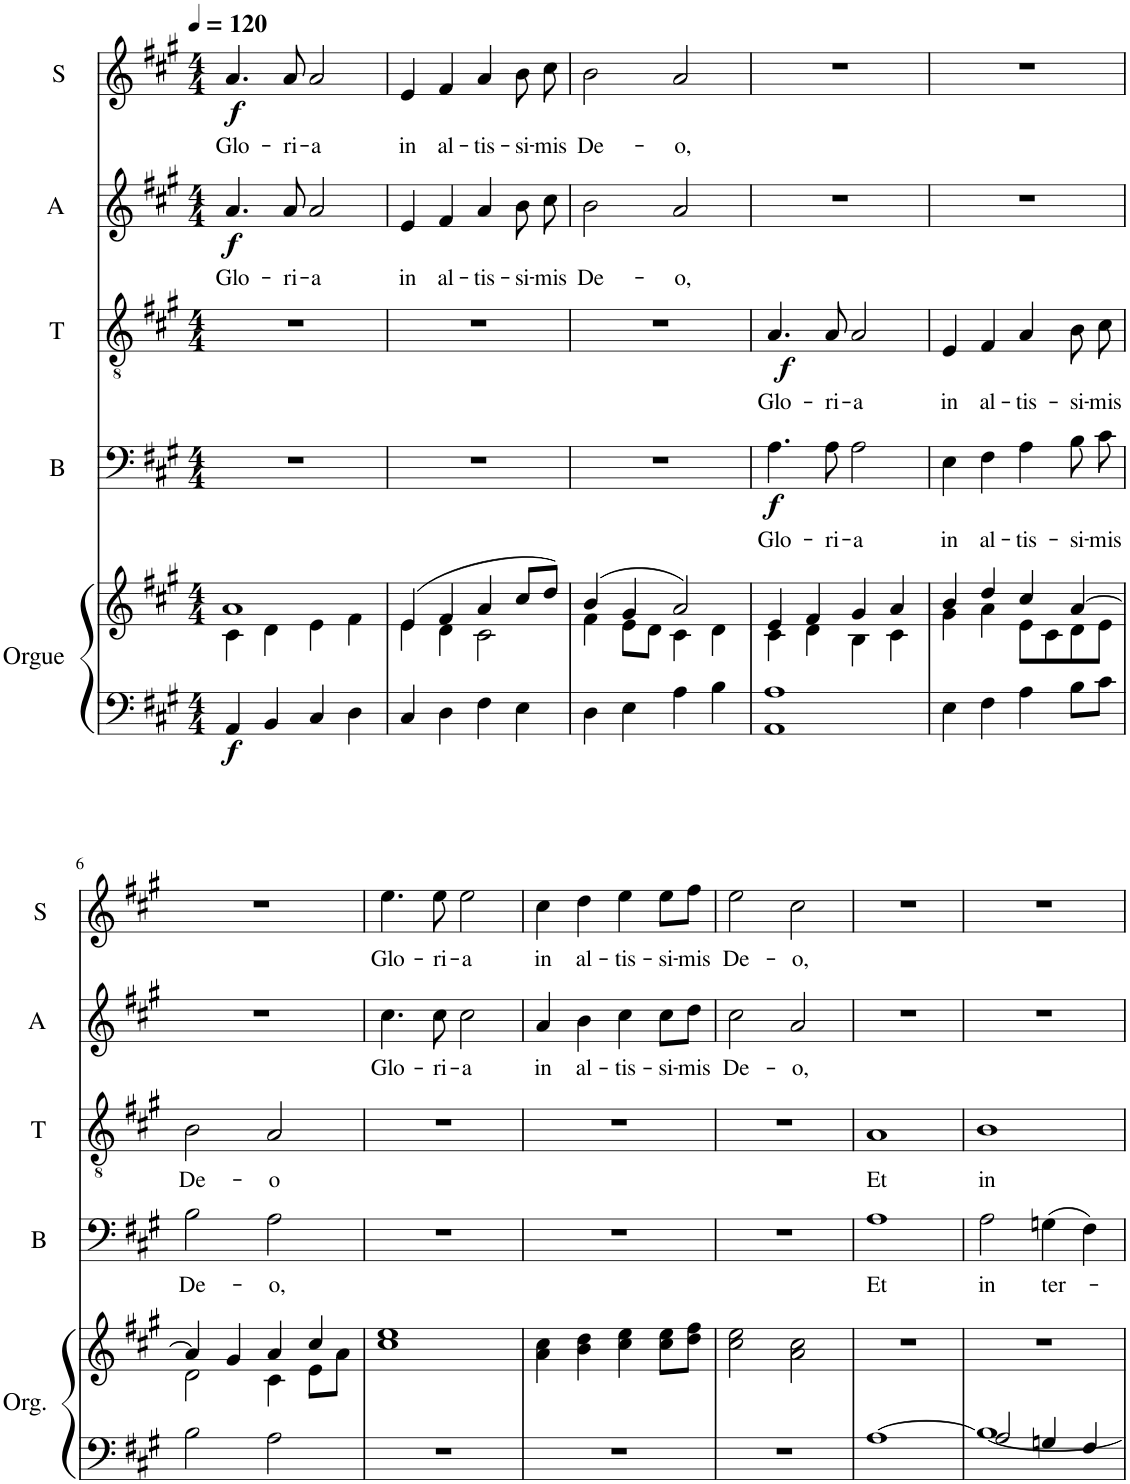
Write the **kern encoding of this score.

**kern	**kern	**dynam	**kern	**text	**dynam	**kern	**text	**dynam	**kern	**text	**dynam	**kern	**text	**dynam
*part5	*part5	*part5	*part4	*part4	*part4	*part3	*part3	*part3	*part2	*part2	*part2	*part1	*part1	*part1
*staff6	*staff5	*staff5/6	*staff4	*staff4	*staff4	*staff3	*staff3	*staff3	*staff2	*staff2	*staff2	*staff1	*staff1	*staff1
*I"Orgue	*	*	*I"B	*	*	*I"T	*	*	*I"A	*	*	*I"S	*	*
*I'Org.	*	*	*I'B	*	*	*I'T	*	*	*I'A	*	*	*I'S	*	*
*clefF4	*clefG2	*	*clefF4	*	*	*clefGv2	*	*	*clefG2	*	*	*clefG2	*	*
*k[f#c#g#]	*k[f#c#g#]	*	*k[f#c#g#]	*	*	*k[f#c#g#]	*	*	*k[f#c#g#]	*	*	*k[f#c#g#]	*	*
*M4/4	*M4/4	*	*M4/4	*	*	*M4/4	*	*	*M4/4	*	*	*M4/4	*	*
*MM120	*MM120	*	*MM120	*	*	*MM120	*	*	*MM120	*	*	*MM120	*	*
=1	=1	=1	=1	=1	=1	=1	=1	=1	=1	=1	=1	=1	=1	=1
*	*^	*	*	*	*	*	*	*	*	*	*	*	*	*
!	!	!	!LO:DY:b=2	!	!	!	!	!	!	!	!LO:LY:b	!LO:DY:b	!	!LO:LY:b	!LO:DY:b
4AA/	1a	4c#\	f	1r	.	.	1r	.	.	4.a/	Glo-	f	4.a/	Glo-	f
4BB/	.	4d\	.	.	.	.	.	.	.	.	.	.	.	.	.
!	!	!	!	!	!	!	!	!	!	!	!LO:LY:b	!	!	!LO:LY:b	!
.	.	.	.	.	.	.	.	.	.	8a/	-ri-	.	8a/	-ri-	.
!	!	!	!	!	!	!	!	!	!	!	!LO:LY:b	!	!	!LO:LY:b	!
4C#/	.	4e\	.	.	.	.	.	.	.	2a/	-a	.	2a/	-a	.
4D\	.	4f#\	.	.	.	.	.	.	.	.	.	.	.	.	.
=2	=2	=2	=2	=2	=2	=2	=2	=2	=2	=2	=2	=2	=2	=2	=2
!	!	!	!	!	!	!	!	!	!	!	!LO:LY:b	!	!	!LO:LY:b	!
4C#/	(4e/	4e\	.	1r	.	.	1r	.	.	4e/	in	.	4e/	in	.
!	!	!	!	!	!	!	!	!	!	!	!LO:LY:b	!	!	!LO:LY:b	!
4D\	4f#/	4d\	.	.	.	.	.	.	.	4f#/	al-	.	4f#/	al-	.
!	!	!	!	!	!	!	!	!	!	!	!LO:LY:b	!	!	!LO:LY:b	!
4F#\	4a/	2c#\	.	.	.	.	.	.	.	4a/	-tis-	.	4a/	-tis-	.
!	!	!	!	!	!	!	!	!	!	!	!LO:LY:b	!	!	!LO:LY:b	!
4E\	8cc#/L	.	.	.	.	.	.	.	.	8b\	-si-	.	8b\	-si-	.
!	!	!	!	!	!	!	!	!	!	!	!LO:LY:b	!	!	!LO:LY:b	!
.	8dd/J)	.	.	.	.	.	.	.	.	8cc#\	-mis	.	8cc#\	-mis	.
=3	=3	=3	=3	=3	=3	=3	=3	=3	=3	=3	=3	=3	=3	=3	=3
!	!	!	!	!	!	!	!	!	!	!	!LO:LY:b	!	!	!LO:LY:b	!
4D\	(4b/	4f#\	.	1r	.	.	1r	.	.	2b\	De-	.	2b\	De-	.
4E\	4g#/	8e\L	.	.	.	.	.	.	.	.	.	.	.	.	.
.	.	8d\J	.	.	.	.	.	.	.	.	.	.	.	.	.
!	!	!	!	!	!	!	!	!	!	!	!LO:LY:b	!	!	!LO:LY:b	!
4A\	2a/)	4c#\	.	.	.	.	.	.	.	2a/	-o,	.	2a/	-o,	.
4B\	.	4d\	.	.	.	.	.	.	.	.	.	.	.	.	.
=4	=4	=4	=4	=4	=4	=4	=4	=4	=4	=4	=4	=4	=4	=4	=4
!	!	!	!	!	!LO:LY:b	!LO:DY:b	!	!LO:LY:b	!LO:DY:b	!	!	!	!	!	!
1AA 1A	4e/	4c#\	.	4.A\	Glo-	f	4.A/	Glo-	f	1r	.	.	1r	.	.
.	4f#/	4d\	.	.	.	.	.	.	.	.	.	.	.	.	.
!	!	!	!	!	!LO:LY:b	!	!	!LO:LY:b	!	!	!	!	!	!	!
.	.	.	.	8A\	-ri-	.	8A/	-ri-	.	.	.	.	.	.	.
!	!	!	!	!	!LO:LY:b	!	!	!LO:LY:b	!	!	!	!	!	!	!
.	4g#/	4B\	.	2A\	-a	.	2A/	-a	.	.	.	.	.	.	.
.	4a/	4c#\	.	.	.	.	.	.	.	.	.	.	.	.	.
=5	=5	=5	=5	=5	=5	=5	=5	=5	=5	=5	=5	=5	=5	=5	=5
!	!	!	!	!	!LO:LY:b	!	!	!LO:LY:b	!	!	!	!	!	!	!
4E\	4b/	4g#\	.	4E\	in	.	4E/	in	.	1r	.	.	1r	.	.
!	!	!	!	!	!LO:LY:b	!	!	!LO:LY:b	!	!	!	!	!	!	!
4F#\	4dd/	4a\	.	4F#\	al-	.	4F#/	al-	.	.	.	.	.	.	.
!	!	!	!	!	!LO:LY:b	!	!	!LO:LY:b	!	!	!	!	!	!	!
4A\	4cc#/	8e\L	.	4A\	-tis-	.	4A/	-tis-	.	.	.	.	.	.	.
.	.	8c#\	.	.	.	.	.	.	.	.	.	.	.	.	.
!	!	!	!	!	!LO:LY:b	!	!	!LO:LY:b	!	!	!	!	!	!	!
8B\L	[4a/	8d\	.	8B\L	-si-	.	8B\L	-si-	.	.	.	.	.	.	.
!	!	!	!	!	!LO:LY:b	!	!	!LO:LY:b	!	!	!	!	!	!	!
8c#\J	.	8e\J	.	8c#\J	-mis	.	8c#\J	-mis	.	.	.	.	.	.	.
!!LO:LB:g=z
=6	=6	=6	=6	=6	=6	=6	=6	=6	=6	=6	=6	=6	=6	=6	=6
!	!	!	!	!	!LO:LY:b	!	!	!LO:LY:b	!	!	!	!	!	!	!
2B\	4a/]	2d\	.	2B\	De-	.	2B\	De-	.	1r	.	.	1r	.	.
.	4g#/	.	.	.	.	.	.	.	.	.	.	.	.	.	.
!	!	!	!	!	!LO:LY:b	!	!	!LO:LY:b	!	!	!	!	!	!	!
2A\	4a/	4c#\	.	2A\	-o,	.	2A/	-o	.	.	.	.	.	.	.
.	4cc#/	8e\L	.	.	.	.	.	.	.	.	.	.	.	.	.
.	.	8a\J	.	.	.	.	.	.	.	.	.	.	.	.	.
=7	=7	=7	=7	=7	=7	=7	=7	=7	=7	=7	=7	=7	=7	=7	=7
!	!	!	!	!	!	!	!	!	!	!	!LO:LY:b	!	!	!LO:LY:b	!
*	*v	*v	*	*	*	*	*	*	*	*	*	*	*	*	*
1r	1cc# 1ee	.	1r	.	.	1r	.	.	4.cc#\	Glo-	.	4.ee\	Glo-	.
!	!	!	!	!	!	!	!	!	!	!LO:LY:b	!	!	!LO:LY:b	!
.	.	.	.	.	.	.	.	.	8cc#\	-ri-	.	8ee\	-ri-	.
!	!	!	!	!	!	!	!	!	!	!LO:LY:b	!	!	!LO:LY:b	!
.	.	.	.	.	.	.	.	.	2cc#\	-a	.	2ee\	-a	.
=8	=8	=8	=8	=8	=8	=8	=8	=8	=8	=8	=8	=8	=8	=8
!	!	!	!	!	!	!	!	!	!	!LO:LY:b	!	!	!LO:LY:b	!
1r	4a\ 4cc#\	.	1r	.	.	1r	.	.	4a/	in	.	4cc#\	in	.
!	!	!	!	!	!	!	!	!	!	!LO:LY:b	!	!	!LO:LY:b	!
.	4b\ 4dd\	.	.	.	.	.	.	.	4b\	al-	.	4dd\	al-	.
!	!	!	!	!	!	!	!	!	!	!LO:LY:b	!	!	!LO:LY:b	!
.	4cc#\ 4ee\	.	.	.	.	.	.	.	4cc#\	-tis-	.	4ee\	-tis-	.
!	!	!	!	!	!	!	!	!	!	!LO:LY:b	!	!	!LO:LY:b	!
.	8cc#\ 8ee\L	.	.	.	.	.	.	.	8cc#\L	-si-	.	8ee\L	-si-	.
!	!	!	!	!	!	!	!	!	!	!LO:LY:b	!	!	!LO:LY:b	!
.	8dd\ 8ff#\J	.	.	.	.	.	.	.	8dd\J	-mis	.	8ff#\J	-mis	.
=9	=9	=9	=9	=9	=9	=9	=9	=9	=9	=9	=9	=9	=9	=9
!	!	!	!	!	!	!	!	!	!	!LO:LY:b	!	!	!LO:LY:b	!
1r	2cc#\ 2ee\	.	1r	.	.	1r	.	.	2cc#\	De-	.	2ee\	De-	.
!	!	!	!	!	!	!	!	!	!	!LO:LY:b	!	!	!LO:LY:b	!
.	2a\ 2cc#\	.	.	.	.	.	.	.	2a/	-o,	.	2cc#\	-o,	.
=10	=10	=10	=10	=10	=10	=10	=10	=10	=10	=10	=10	=10	=10	=10
!	!	!	!	!LO:LY:b	!	!	!LO:LY:b	!	!	!	!	!	!	!
[1A	1r	.	1A	Et	.	1A	Et	.	1r	.	.	1r	.	.
=11	=11	=11	=11	=11	=11	=11	=11	=11	=11	=11	=11	=11	=11	=11
*^	*	*	*	*	*	*	*	*	*	*	*	*	*	*
!	!	!	!	!	!LO:LY:b	!	!	!LO:LY:b	!	!	!	!	!	!	!
2A/]	[1B	1r	.	2A\	in	.	1B	in	.	1r	.	.	1r	.	.
!	!	!	!	!	!LO:LY:b	!	!	!	!	!	!	!	!	!	!
4Gn/	.	.	.	(4Gn\	ter-	.	.	.	.	.	.	.	.	.	.
4F#/	.	.	.	4F#\)	.	.	.	.	.	.	.	.	.	.	.
*v	*v	*	*	*	*	*	*	*	*	*	*	*	*	*	*
=	=	=	=	=	=	=	=	=	=	=	=	=	=	=
*-	*-	*-	*-	*-	*-	*-	*-	*-	*-	*-	*-	*-	*-	*-
